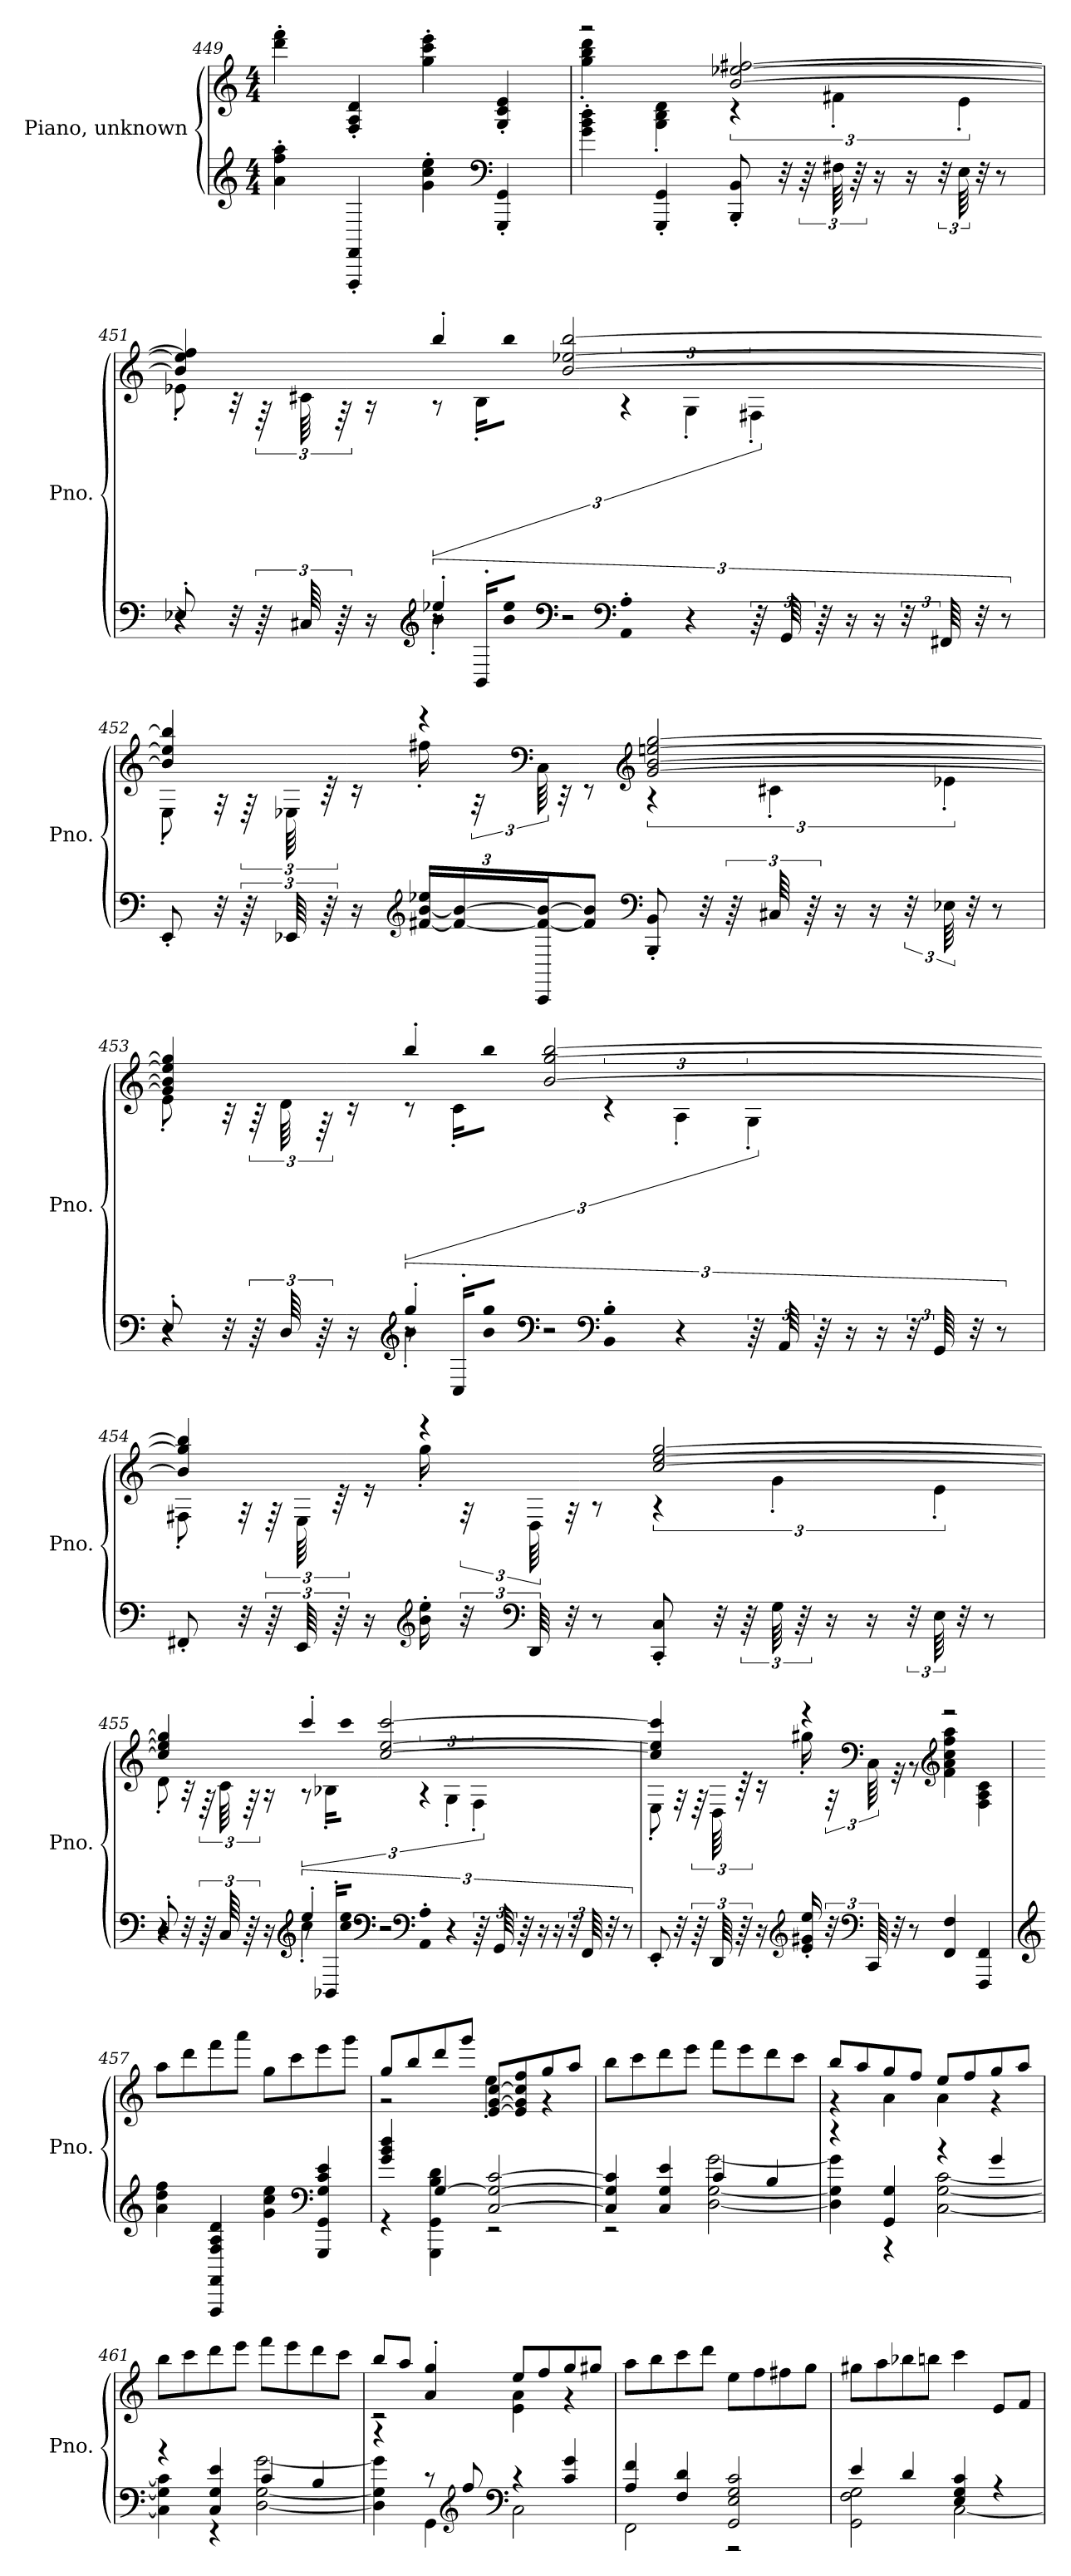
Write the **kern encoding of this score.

**kern	**kern
*part1	*part1
*staff2	*staff1
*I"Piano, unknown	*
*I'Pno.	*
*clefG2	*clefG2
*k[]	*k[]
*M4/4	*M4/4
=449	=449
4a\' 4ff\' 4aa\'	4ddd\' 4fff\'
4FFF/' 4FF/'	4F/' 4A/' 4d/'
4g\' 4cc\' 4ee\'	4gg\' 4ccc\' 4eee\'
*clefF4	*
4GGG/' 4GG/'	4G/' 4c/' 4e/'
=450	=450
*	*^
4g\' 4b\' 4dd\'	2r	4gg\' 4bb\' 4ddd\'
4GGG/' 4GG/'	.	4G\' 4B\' 4d\'
8BBB/' 8BB/'	[2b/ [2ee-X/ [2ff#X/	6r
32r	.	.
96r	.	.
96F#X\	.	6f#X'\
96r	.	.
16r	.	.
16r	.	.
48r	.	.
96E\	.	6e'\
32r	.	.
8r	.	.
!!LO:LB:g=z	!!
=451	=451	=451
*^	*	*
*	*^	*	*
4r	4r	8E-X'/	4b/] 4ee-/] 4ff#/]	8e-X'\
.	.	32r	.	32r
.	.	96r	.	96r
.	.	96C#X/	.	96c#X\
.	.	96r	.	96r
.	.	16r	.	16r
*clefG2	*	*	*	*
4ee-X'/	4b'\	12r	4bb'/	12r
.	.	24BB'/KL	.	24B'\KL
.	.	8b/ 8ee-/J	.	8bb\J
*clefF4	*	*	*	*
2r	2r	8AA/' 8A/'	[2b/ [2ee-X/ [2bb/	6r
.	.	32r	.	.
.	.	96r	.	.
.	.	96GG/	.	6G'\
.	.	96r	.	.
.	.	16r	.	.
.	.	16r	.	.
.	.	48r	.	.
.	.	96FF#X/	.	6F#X'\
.	.	32r	.	.
.	.	8r	.	.
*v	*v	*v	*	*
!!LO:PB:g=z	!!
=452	=452	=452
8EE'/	4b/] 4ee-/] 4bb/]	8E'\
32r	.	32r
96r	.	96r
96EE-X/	.	96E-X\
96r	.	96r
16r	.	16r
*clefG2	*	*
*Xbrackettup	*	*
[24f#X/ [24b/ 24ee-X/LL	4r	16ff#X'\
24f#/_ 24b/_	.	.
.	.	48r
*	*clefF4	*
24CC/ 24f#/_ 24b/_J	.	96C\
.	.	32r
8f#/] 8b/]J	.	8r
*clefF4	*clefG2	*
8BBB/' 8BB/'	[2g/ [2b/ [2een/ [2gg/	6r
32r	.	.
*brackettup	*	*
96r	.	.
96C#X/	.	6c#X'\
96r	.	.
16r	.	.
16r	.	.
48r	.	.
96E-X\	.	6e-X'\
32r	.	.
8r	.	.
!!LO:LB:g=z	!!
=453	=453	=453
*^	*	*
*	*^	*	*
4r	4r	8E'/	4g/] 4b/] 4ee/] 4gg/]	8e'\
.	.	32r	.	32r
.	.	96r	.	96r
.	.	96D/	.	96d\
.	.	96r	.	96r
.	.	16r	.	16r
*clefG2	*	*	*	*
4gg'/	4b'\	12r	4bb'/	12r
.	.	24C'/KL	.	24c'\KL
.	.	8b/ 8gg/J	.	8bb\J
*clefF4	*	*	*	*
2r	2r	8BB/' 8B/'	[2b/ [2gg/ [2bb/	6r
.	.	32r	.	.
.	.	96r	.	.
.	.	96AA/	.	6A'\
.	.	96r	.	.
.	.	16r	.	.
.	.	16r	.	.
.	.	48r	.	.
.	.	96GG/	.	6G'\
.	.	32r	.	.
.	.	8r	.	.
*v	*v	*v	*	*
!!LO:LB:g=z	!!
=454	=454	=454
8FF#X'/	4b/] 4gg/] 4bb/]	8F#X'\
32r	.	32r
96r	.	96r
96EE/	.	96E\
96r	.	96r
16r	.	16r
*clefG2	*	*
16b\' 16ee\'	4r	16gg'\
48r	.	48r
*clefF4	*	*
96DD/	.	96D\
32r	.	32r
8r	.	8r
8CC/' 8C/'	[2cc/ [2ee/ [2gg/	6r
32r	.	.
96r	.	.
96G\	.	6g'\
96r	.	.
16r	.	.
16r	.	.
48r	.	.
96E\	.	6e'\
32r	.	.
8r	.	.
!!LO:LB:g=z	!!
=455	=455	=455
*^	*	*
*	*^	*	*
4r	4r	8D'/	4cc/] 4ee/] 4gg/]	8d'\
.	.	32r	.	32r
.	.	96r	.	96r
.	.	96C/	.	96c\
.	.	96r	.	96r
.	.	16r	.	16r
*clefG2	*	*	*	*
4ee'/	4cc'\	12r	4ccc'/	12r
.	.	24BB-X'/KL	.	24B-X'\KL
.	.	8cc/ 8ee/J	.	8ccc\J
*clefF4	*	*	*	*
2r	2r	8AA/' 8A/'	[2cc/ [2ee/ [2ccc/	6r
.	.	32r	.	.
.	.	96r	.	.
.	.	96GG/	.	6G'\
.	.	96r	.	.
.	.	16r	.	.
.	.	16r	.	.
.	.	48r	.	.
.	.	96FF/	.	6F'\
.	.	32r	.	.
.	.	8r	.	.
*v	*v	*v	*	*
!!LO:LB:g=z	!!
=456	=456	=456
8EE'/	4cc/] 4ee/] 4ccc/]	8E'\
32r	.	32r
96r	.	96r
96DD/	.	96D\
96r	.	96r
16r	.	16r
*clefG2	*	*
16e/' 16g#X/' 16ee/'	4r	16gg#X'\
48r	.	48r
*clefF4	*clefF4	*
96CC/	.	96C\
32r	.	32r
8r	.	8r
*	*clefG2	*
4FF/ 4F/	2r	4f\ 4a\ 4cc\ 4ff\ 4aa\
4FFF/ 4FF/	.	4F\ 4A\ 4c\
*	*v	*v
=457	=457
*clefG2	*
4a\ 4dd\ 4ff\	8aa\L
.	8ddd\
4FFF/ 4FF/ 4F/ 4A/ 4d/	8fff\
.	8aaa\J
4g\ 4cc\ 4ee\	8gg\L
.	8ccc\
*clefF4	*
4GGG/ 4GG/ 4G/ 4c/ 4e/	8eee\
.	8ggg\J
=458	=458
*^	*^
4g/ 4b/ 4dd/	4r	8gg/L	2r
.	.	8bb/	.
[4G/	4GGG\ 4GG\ 4B\ 4d\	8ddd/	.
.	.	8ggg/J	.
[2C/ 2G/_ [2c/	2r	[8e/ [8g/ [8cc/L	4ee'\
.	.	8e/] 8g/] 8cc/] 8ff/	.
.	.	8gg/	4r
.	.	8aa/J	.
*	*	*v	*v
!!LO:LB:g=z
=459	=459	=459
4C/] 4G/] 4c/]	2r	8bb\L
.	.	8ccc\
4C/ 4G/ 4e/	.	8ddd\
.	.	8eee\J
4c/	[2D\ [2G\ [2g\	8fff\L
.	.	8eee\
4B/	.	8ddd\
.	.	8ccc\J
=460	=460	=460
*	*	*^
4r	4D\] 4G\] 4g\]	8bb/L	4r
.	.	8aa/	.
4GG/ 4G/	4r	8gg/	4a\
.	.	8ff/J	.
4r	[2C\ [2G\ [2c\	8ee/L	4a\
.	.	8ff/	.
4g/	.	8gg/	4r
.	.	8aa/J	.
*	*	*v	*v
=461	=461	=461
4r	4C\] 4G\] 4c\]	8bb\L
.	.	8ccc\
4C/ 4G/ 4e/	4r	8ddd\
.	.	8eee\J
4c/	[2D\ [2G\ [2g\	8fff\L
.	.	8eee\
4B/	.	8ddd\
.	.	8ccc\J
=462	=462	=462
*	*	*^
4r	4D\] 4G\] 4g\]	8bb/L	2r
.	.	8aa/J	.
8r	4GG\	4a/' 4gg/'	.
*clefG2	*	*	*
8ff/	.	.	.
*clefF4	*	*	*
4r	2C\	8ee/L	4e\ 4a\
.	.	8ff/	.
4c/ 4g/	.	8gg/	4r
.	.	8gg#X/J	.
*	*	*v	*v
!!LO:PB:g=z
=463	=463	=463
4A/ 4f/	2FF\	8aa\L
.	.	8bb\
4F/ 4d/	.	8ccc\
.	.	8ddd\J
2GG/ 2E/ 2G/ 2c/	2r	8ee\L
.	.	8ff\
.	.	8ff#X\
.	.	8gg\J
=464	=464	=464
4e/	2GG\ 2F\ 2G\	8gg#X\L
.	.	8aa\
4d/	.	8bb-X\
.	.	8bbn\J
4E/ 4G/ 4c/	[2C\	4ccc\
4r	.	8e/L
.	.	8f/J
*v	*v	*
=	=
*-	*-
